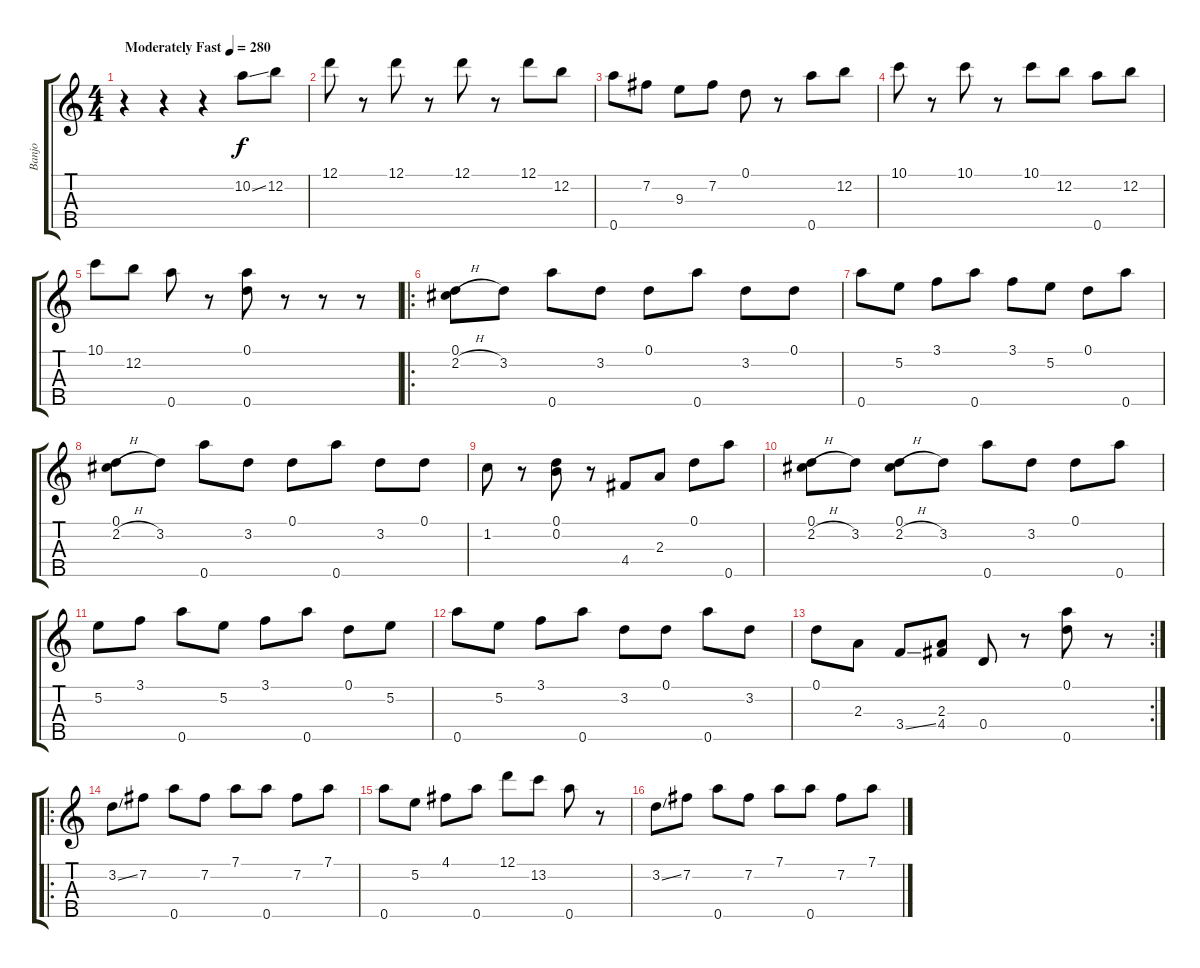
\track ("Banjo" "Banjo") {instrument banjo}
\staff {score tabs}
\tuning (D4 B3 G3 D3 A4) {hide}
\displaytranspose 12
\ts (4 4)
\tempo (280 "Moderately Fast")
\clef g2
\ks c
r.4{dy f instrument banjo} r.4 r.4 10.2{ss}.8 12.2.8 |
12.1.8 r.8 12.1.8 r.8 12.1.8 r.8 12.1.8 12.2.8 |
0.5.8 7.2.8 9.3.8 7.2.8 0.1.8 r.8 0.5.8 12.2.8 |
10.1.8 r.8 10.1.8 r.8 10.1.8 12.2.8 0.5.8 12.2.8 |
10.1.8 12.2.8 0.5.8 r.8 (0.1 0.5).8 r.8 r.8 r.8 |
\ro
(0.1 2.2{h}).8 3.2.8 0.5.8 3.2.8 0.1.8 0.5.8 3.2.8 0.1.8 |
0.5.8 5.2.8 3.1.8 0.5.8 3.1.8 5.2.8 0.1.8 0.5.8 |
(0.1 2.2{h}).8 3.2.8 0.5.8 3.2.8 0.1.8 0.5.8 3.2.8 0.1.8 |
1.2.8 r.8 (0.1 0.2).8 r.8 4.4.8 2.3.8 0.1.8 0.5.8 |
(0.1 2.2{h}).8 3.2.8 (0.1 2.2{h}).8 3.2.8 0.5.8 3.2.8 0.1.8 0.5.8 |
5.2.8 3.1.8 0.5.8 5.2.8 3.1.8 0.5.8 0.1.8 5.2.8 |
0.5.8 5.2.8 3.1.8 0.5.8 3.2.8 0.1.8 0.5.8 3.2.8 |
\rc 2
0.1.8 2.3.8 3.4{ss}.8 (2.3 4.4).8 0.4.8 r.8 (0.1 0.5).8 r.8 |
\ro
3.2{ss}.8 7.2.8 0.5.8 7.2.8 7.1.8 0.5.8 7.2.8 7.1.8 |
0.5.8 5.2.8 4.1.8 0.5.8 12.1.8 13.2.8 0.5.8 r.8 |
3.2{ss}.8 7.2.8 0.5.8 7.2.8 7.1.8 0.5.8 7.2.8 7.1.8
